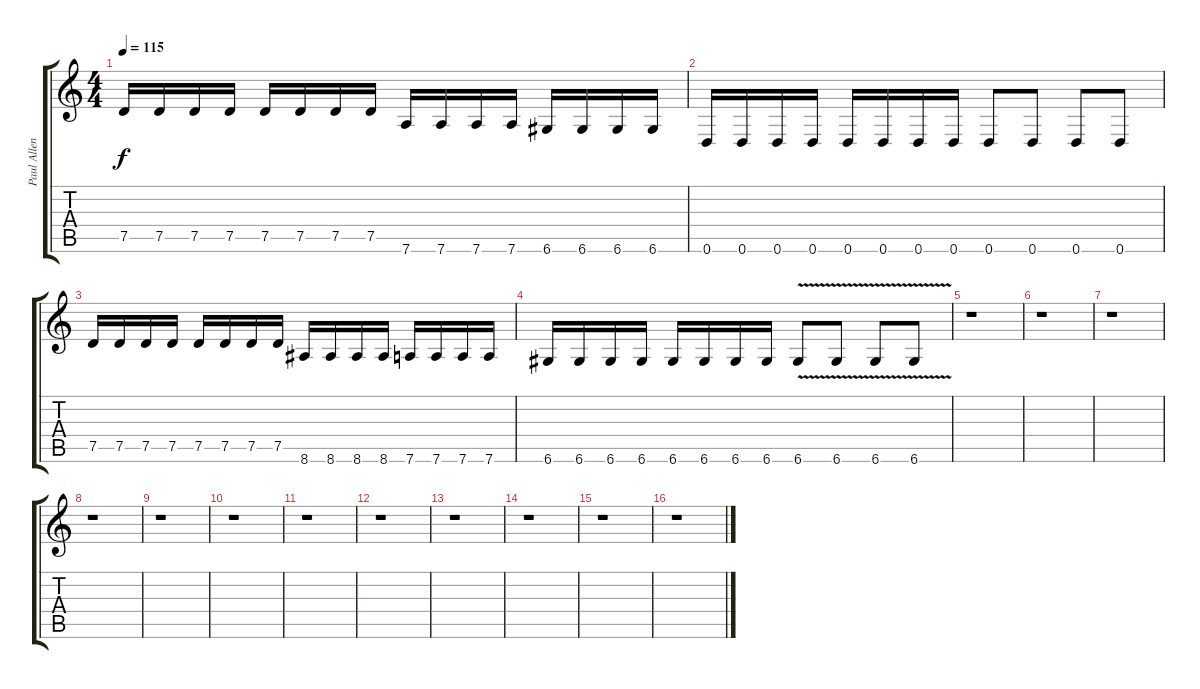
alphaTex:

\track ("Paul Allender" "Paul Allen") {instrument overdrivenguitar}
\staff {score tabs}
\tuning (D4 A3 F3 C3 G2 D2) {hide}
\ts (4 4)
\tempo 115
\clef g2
\ks c
7.5.16{dy f} 7.5.16 7.5.16 7.5.16 7.5.16 7.5.16 7.5.16 7.5.16 7.6.16 7.6.16 7.6.16 7.6.16 6.6.16 6.6.16 6.6.16 6.6.16 |
0.6.16 0.6.16 0.6.16 0.6.16 0.6.16 0.6.16 0.6.16 0.6.16 0.6.8 0.6.8 0.6.8 0.6.8 |
7.5.16 7.5.16 7.5.16 7.5.16 7.5.16 7.5.16 7.5.16 7.5.16 8.6.16 8.6.16 8.6.16 8.6.16 7.6.16 7.6.16 7.6.16 7.6.16 |
6.6.16 6.6.16 6.6.16 6.6.16 6.6.16 6.6.16 6.6.16 6.6.16 6.6{v}.8 6.6{v}.8 6.6{v}.8 6.6{v}.8 |
r.1 |
r.1 |
r.1 |
r.1 |
r.1 |
r.1 |
r.1 |
r.1 |
r.1 |
r.1 |
r.1 |
r.1
